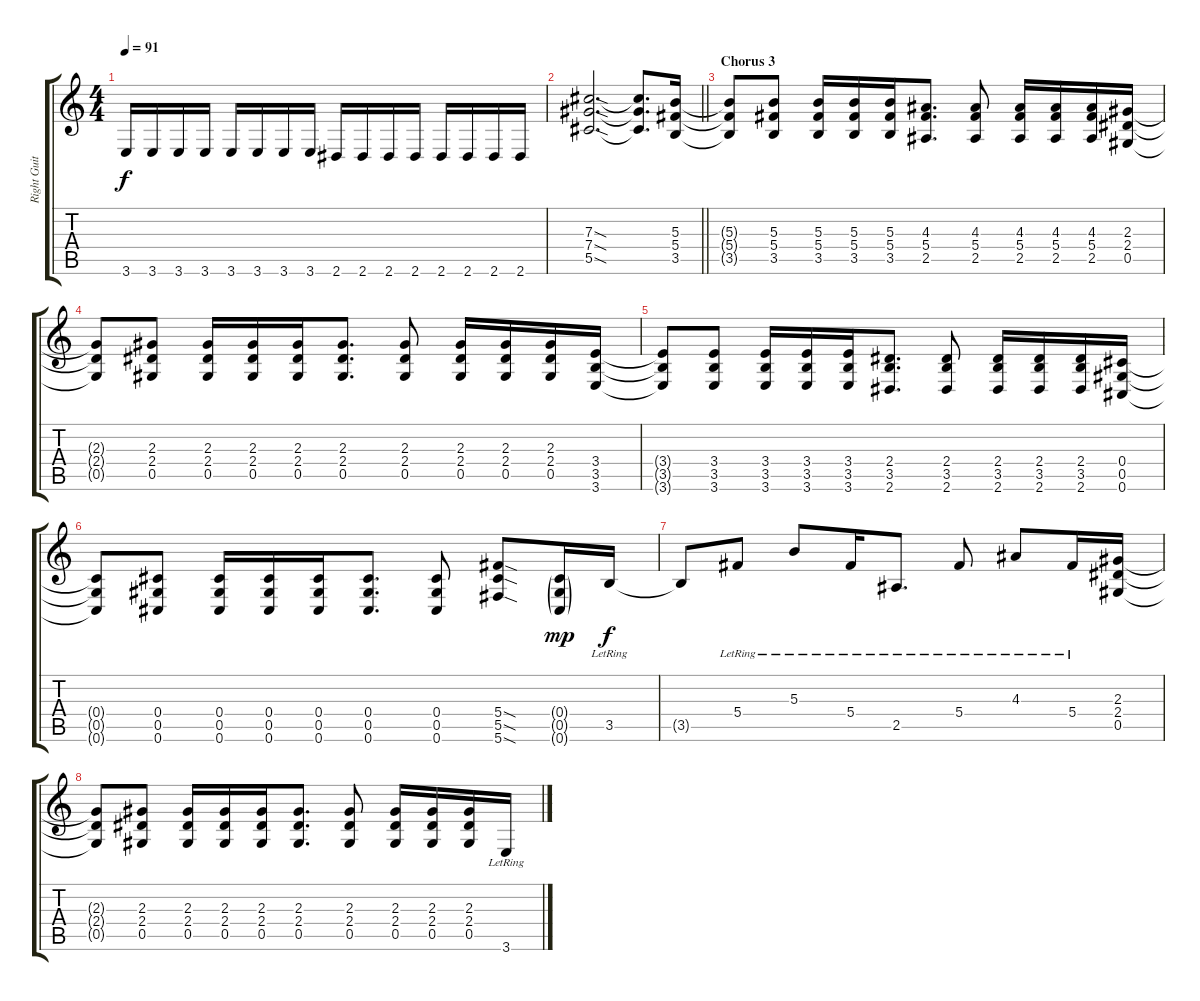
\track ("Right Guitar" "Right Guit") {instrument overdrivenguitar}
\staff {score tabs}
\tuning (Eb4 Bb3 Gb3 Db3 Ab2 Db2) {hide}
\ts (4 4)
\tempo 91
\clef g2
\ks c
3.6.16{dy f} 3.6.16 3.6.16 3.6.16 3.6.16 3.6.16 3.6.16 3.6.16 2.6.16 2.6.16 2.6.16 2.6.16 2.6.16 2.6.16 2.6.16 2.6.16 |
\barLineRight lightlight
(7.3{sod} 7.4{sod} 5.5{sod}).2{d} (7.3{t} 7.4{t} 5.5{t}).8{d} (5.3 5.4 3.5).16 |
\section ("" "Chorus 3")
(5.3{t} 5.4{t} 3.5{t}).8 (5.3 5.4 3.5).8 (5.3 5.4 3.5).16 (5.3 5.4 3.5).16 (5.3 5.4 3.5).16 (4.3 5.4 2.5).8{d} (4.3 5.4 2.5).8 (4.3 5.4 2.5).16 (4.3 5.4 2.5).16 (4.3 5.4 2.5).16 (2.3 2.4 0.5).16 |
(2.3{t} 2.4{t} 0.5{t}).8 (2.3 2.4 0.5).8 (2.3 2.4 0.5).16 (2.3 2.4 0.5).16 (2.3 2.4 0.5).16 (2.3 2.4 0.5).8{d} (2.3 2.4 0.5).8 (2.3 2.4 0.5).16 (2.3 2.4 0.5).16 (2.3 2.4 0.5).16 (3.4 3.5 3.6).16 |
(3.4{t} 3.5{t} 3.6{t}).8 (3.4 3.5 3.6).8 (3.4 3.5 3.6).16 (3.4 3.5 3.6).16 (3.4 3.5 3.6).16 (2.4 3.5 2.6).8{d} (2.4 3.5 2.6).8 (2.4 3.5 2.6).16 (2.4 3.5 2.6).16 (2.4 3.5 2.6).16 (0.4 0.5 0.6).16 |
(0.4{t} 0.5{t} 0.6{t}).8 (0.4 0.5 0.6).8 (0.4 0.5 0.6).16 (0.4 0.5 0.6).16 (0.4 0.5 0.6).16 (0.4 0.5 0.6).8{d} (0.4 0.5 0.6).8 (5.4{sod} 5.5{sod} 5.6{sod}).8 (0.4{g} 0.5{g} 0.6{g}).16{dy mp} 3.5{lr}.16{dy f} |
3.5{t}.8 5.4{lr}.8 5.3{lr}.8 5.4{lr}.16 2.5{lr}.8{d} 5.4{lr}.8 4.3{lr}.8 5.4{lr}.16 (2.3 2.4 0.5).16 |
(2.3{t} 2.4{t} 0.5{t}).8 (2.3 2.4 0.5).8 (2.3 2.4 0.5).16 (2.3 2.4 0.5).16 (2.3 2.4 0.5).16 (2.3 2.4 0.5).8{d} (2.3 2.4 0.5).8 (2.3 2.4 0.5).16 (2.3 2.4 0.5).16 (2.3 2.4 0.5).16 3.6{lr}.16
